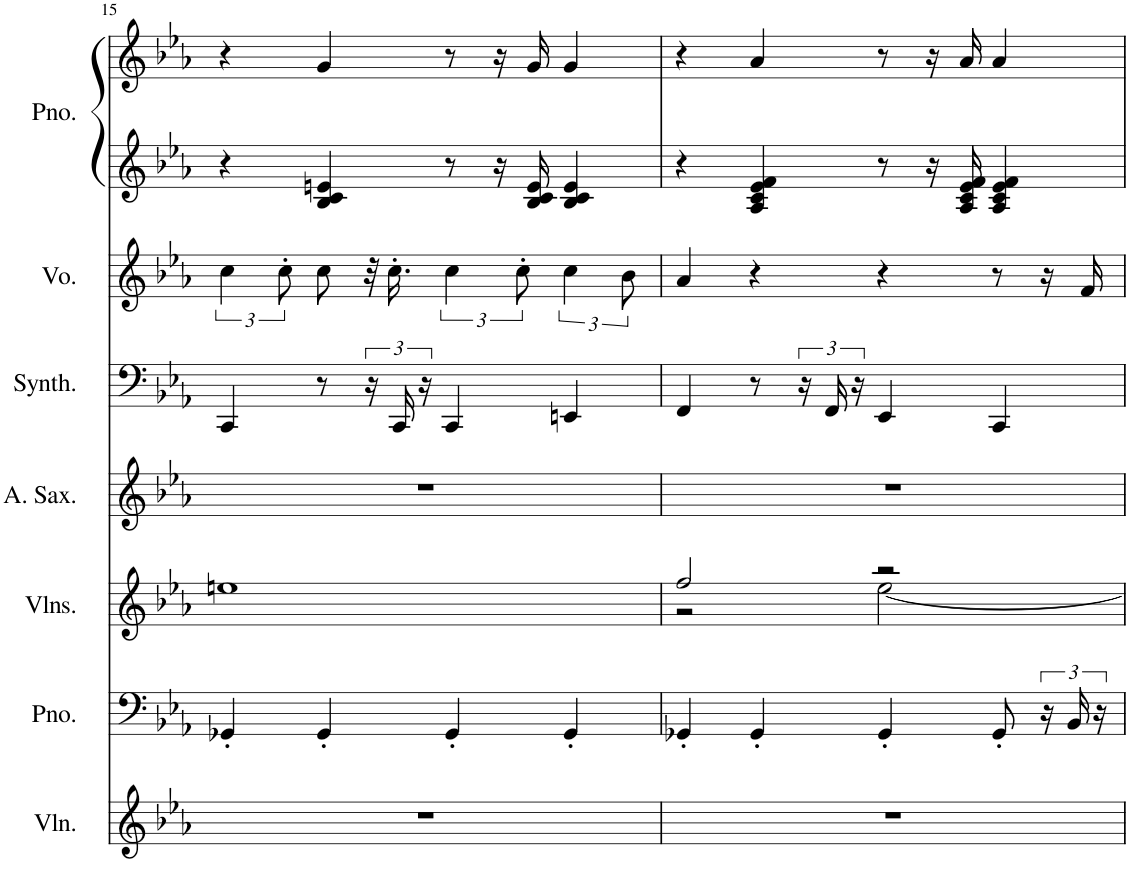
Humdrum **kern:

**kern	**kern	**kern	**kern	**kern	**kern	**kern	**kern
*part7	*part6	*part5	*part4	*part3	*part2	*part1	*part1
*staff8	*staff7	*staff6	*staff5	*staff4	*staff3	*staff2	*staff1
*I"Violin, Piccicato	*I"Piano, Drum	*I"Violins, String	*I"Alto Saxophone, Alto Sax	*I"Bass Synthesizer, Bass	*I"Voice, Vokal	*I"Piano, Piano	*
*I'Vln.	*I'Pno.	*I'Vlns.	*I'A. Sax.	*I'Synth.	*I'Vo.	*I'Pno.	*
!!LO:PB:g=z
*clefG2	*clefF4	*clefG2	*clefG2	*clefF4	*clefG2	*clefG2	*clefG2
*	*	*	*Trd5c9	*	*	*	*
*k[b-e-a-]	*k[b-e-a-]	*k[b-e-a-]	*k[b-e-a-]	*k[b-e-a-]	*k[b-e-a-]	*k[b-e-a-]	*k[b-e-a-]
*M4/4	*M4/4	*M4/4	*M4/4	*M4/4	*M4/4	*M4/4	*M4/4
=15	=15	=15	=15	=15	=15	=15	=15
1r	4GG-X'/	1een	1r	4CC/	6cc\	4r	4r
.	.	.	.	.	12cc'\	.	.
.	4GG-'/	.	.	8r	8cc\	4B-/ 4c/ 4en/	4g/
.	.	.	.	24r	32r	.	.
.	.	.	.	.	16.cc'\	.	.
.	.	.	.	24CC/	.	.	.
.	.	.	.	24r	.	.	.
.	4GG-'/	.	.	4CC/	6cc\	8r	8r
.	.	.	.	.	.	16r	16r
.	.	.	.	.	12cc'\	.	.
.	.	.	.	.	.	16B-/ 16c/ 16e/	16g/
.	4GG-'/	.	.	4EEn/	6cc\	4B-/ 4c/ 4e/	4g/
.	.	.	.	.	12b-\	.	.
=16	=16	=16	=16	=16	=16	=16	=16
*	*	*^	*	*	*	*	*
1r	4GG-X'/	2ff/	2r	1r	4FF/	4a-/	4r	4r
.	4GG-'/	.	.	.	8r	4r	4A-/ 4c/ 4e-/ 4f/	4a-/
.	.	.	.	.	24r	.	.	.
.	.	.	.	.	24FF/	.	.	.
.	.	.	.	.	24r	.	.	.
.	4GG-'/	2r	[2ee-\	.	4EE-/	4r	8r	8r
.	.	.	.	.	.	.	16r	16r
.	.	.	.	.	.	.	16A-/ 16c/ 16e-/ 16f/	16a-/
.	8GG-'/	.	.	.	4CC/	8r	4A-/ 4c/ 4e-/ 4f/	4a-/
.	24r	.	.	.	.	16r	.	.
.	24BB-/	.	.	.	.	.	.	.
.	.	.	.	.	.	16f/	.	.
.	24r	.	.	.	.	.	.	.
*	*	*v	*v	*	*	*	*	*
=	=	=	=	=	=	=	=
*-	*-	*-	*-	*-	*-	*-	*-
